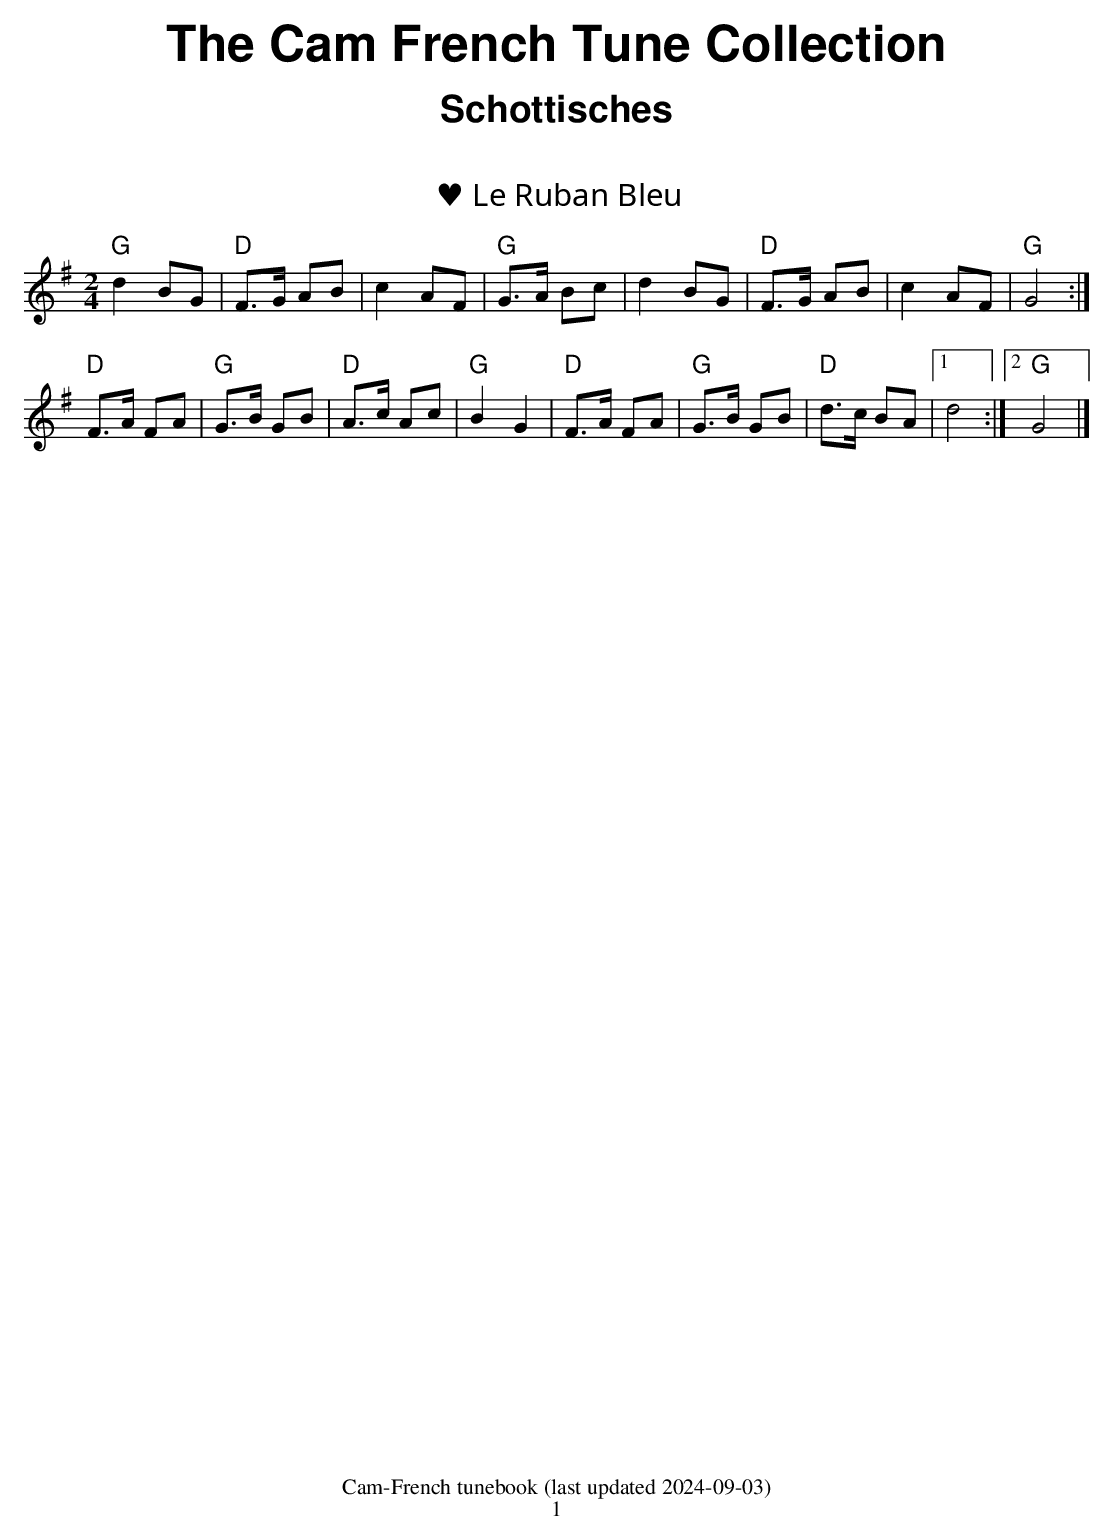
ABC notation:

X:1
T:♥ Le Ruban Bleu
M:2/4
L:1/8
K:G
"G"d2 BG|"D"F>G AB|c2 AF|"G"G>A Bc|d2 BG|"D"F>G AB|c2 AF|"G"G4:|
"D"F>A FA|"G"G>B GB|"D"A>c Ac|"G"B2 G2|"D"F>A FA|"G"G>B GB| \
"D"d>c BA|1d4:|2"G"G4|]
